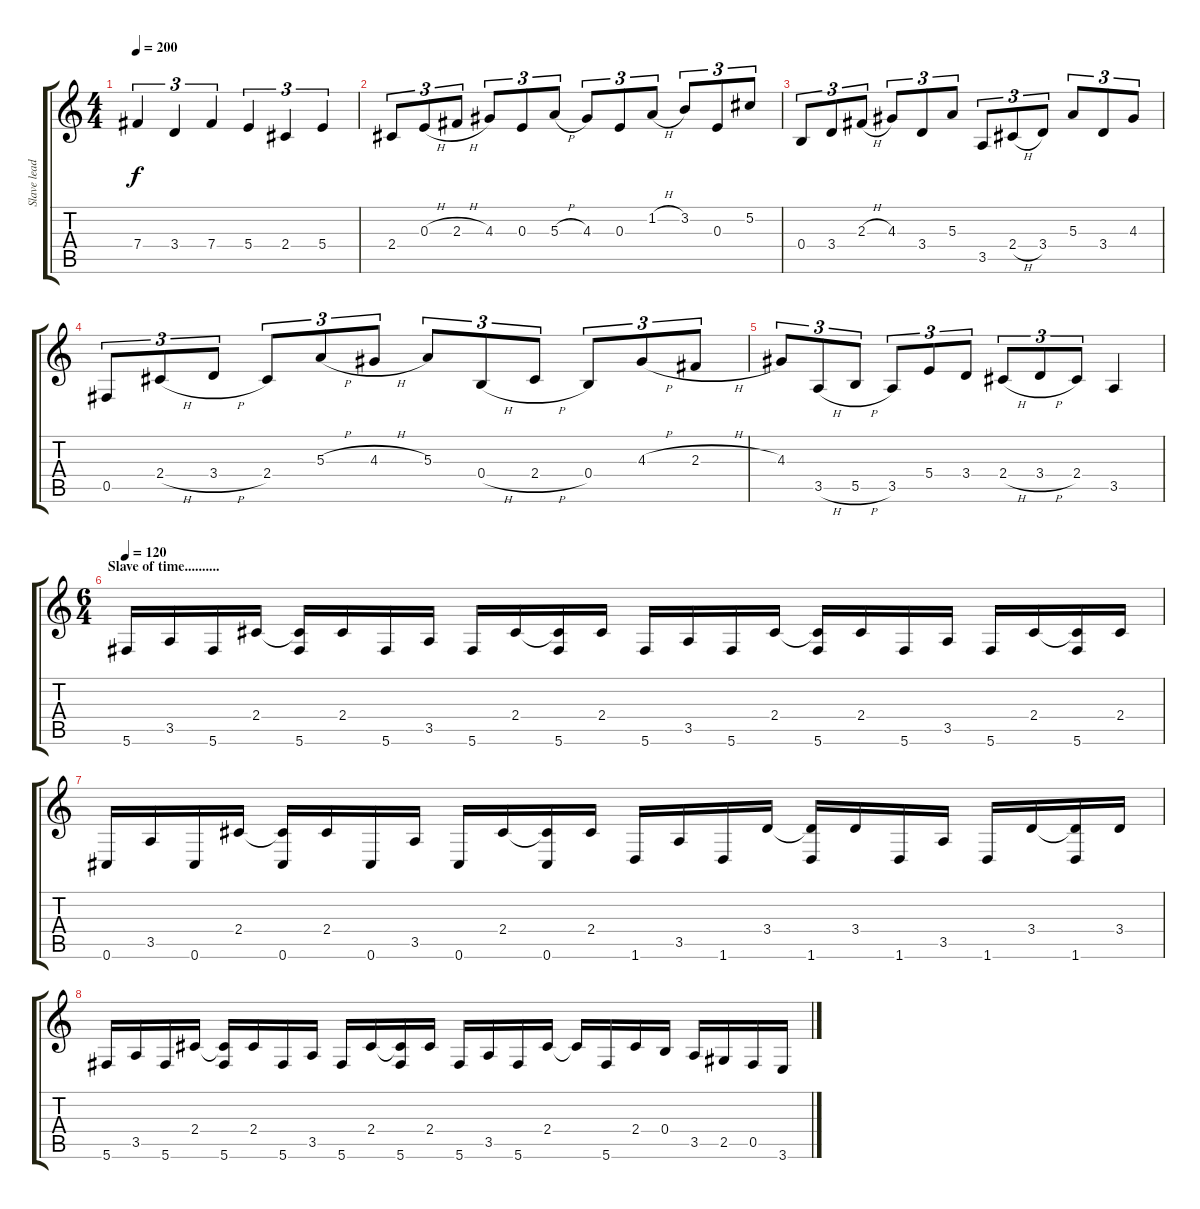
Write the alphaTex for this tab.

\track ("Slave lead guitar(normand)" "Slave lead") {instrument distortionguitar}
\staff {score tabs}
\tuning (Db4 Ab3 E3 B2 Gb2 Db2) {hide}
\ts (4 4)
\tempo 200
\clef g2
\ks c
7.4.4{tu (3 2) dy f} 3.4.4{tu (3 2)} 7.4.4{tu (3 2)} 5.4.4{tu (3 2)} 2.4.4{tu (3 2)} 5.4.4{tu (3 2)} |
2.4.8{tu (3 2)} 0.3{h}.8{tu (3 2)} 2.3{h}.8{tu (3 2)} 4.3.8{tu (3 2)} 0.3.8{tu (3 2)} 5.3{h}.8{tu (3 2)} 4.3.8{tu (3 2)} 0.3.8{tu (3 2)} 1.2{h}.8{tu (3 2)} 3.2.8{tu (3 2)} 0.3.8{tu (3 2)} 5.2.8{tu (3 2)} |
0.4.8{tu (3 2)} 3.4.8{tu (3 2)} 2.3{h}.8{tu (3 2)} 4.3.8{tu (3 2)} 3.4.8{tu (3 2)} 5.3.8{tu (3 2)} 3.5.8{tu (3 2)} 2.4{h}.8{tu (3 2)} 3.4.8{tu (3 2)} 5.3.8{tu (3 2)} 3.4.8{tu (3 2)} 4.3.8{tu (3 2)} |
0.5.8{tu (3 2)} 2.4{h}.8{tu (3 2)} 3.4{h}.8{tu (3 2)} 2.4.8{tu (3 2)} 5.3{h}.8{tu (3 2)} 4.3{h}.8{tu (3 2)} 5.3.8{tu (3 2)} 0.4{h}.8{tu (3 2)} 2.4{h}.8{tu (3 2)} 0.4.8{tu (3 2)} 4.3{h}.8{tu (3 2)} 2.3{h}.8{tu (3 2)} |
4.3.8{tu (3 2)} 3.5{h}.8{tu (3 2)} 5.5{h}.8{tu (3 2)} 3.5.8{tu (3 2)} 5.4.8{tu (3 2)} 3.4.8{tu (3 2)} 2.4{h}.8{tu (3 2)} 3.4{h}.8{tu (3 2)} 2.4.8{tu (3 2)} 3.5.4 |
\ts (6 4)
\section ("" "Slave of time..........")
\tempo 120
5.6.16{instrument acousticguitarnylon} 3.5.16 5.6.16 2.4.16 (2.4{t} 5.6).16 2.4.16 5.6.16 3.5.16 5.6.16 2.4.16 (2.4{t} 5.6).16 2.4.16 5.6.16 3.5.16 5.6.16 2.4.16 (2.4{t} 5.6).16 2.4.16 5.6.16 3.5.16 5.6.16 2.4.16 (2.4{t} 5.6).16 2.4.16 |
0.6.16 3.5.16 0.6.16 2.4.16 (2.4{t} 0.6).16 2.4.16 0.6.16 3.5.16 0.6.16 2.4.16 (2.4{t} 0.6).16 2.4.16 1.6.16 3.5.16 1.6.16 3.4.16 (3.4{t} 1.6).16 3.4.16 1.6.16 3.5.16 1.6.16 3.4.16 (3.4{t} 1.6).16 3.4.16 |
5.6.16 3.5.16 5.6.16 2.4.16 (2.4{t} 5.6).16 2.4.16 5.6.16 3.5.16 5.6.16 2.4.16 (2.4{t} 5.6).16 2.4.16 5.6.16 3.5.16 5.6.16 2.4.16 2.4{t}.16 5.6.16 2.4.16 0.4.16 3.5.16 2.5.16 0.5.16 3.6.16
